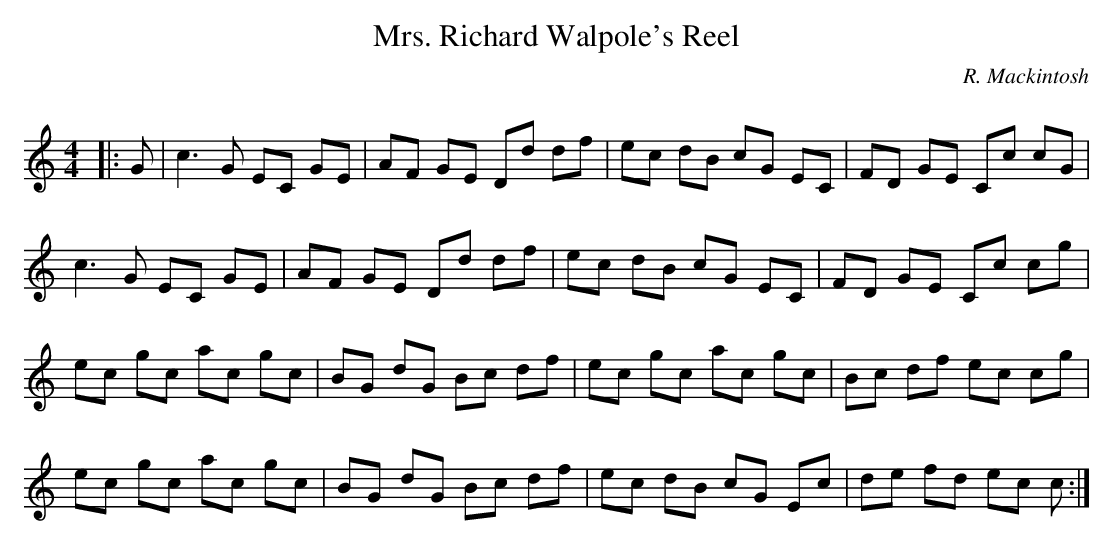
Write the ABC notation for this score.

X:1
T: Mrs. Richard Walpole's Reel
C:R. Mackintosh
Q: 232
K:C
M:4/4
L:1/8
|:G|c3G EC GE|AF GE Dd df|ec dB cG EC|FD GE Cc cG|
c3G EC GE|AF GE Dd df|ec dB cG EC|FD GE Cc cg|
ec gc ac gc|BG dG Bc df|ec gc ac gc|Bc df ec cg|
ec gc ac gc|BG dG Bc df|ec dB cG Ec|de fd ec c:|
